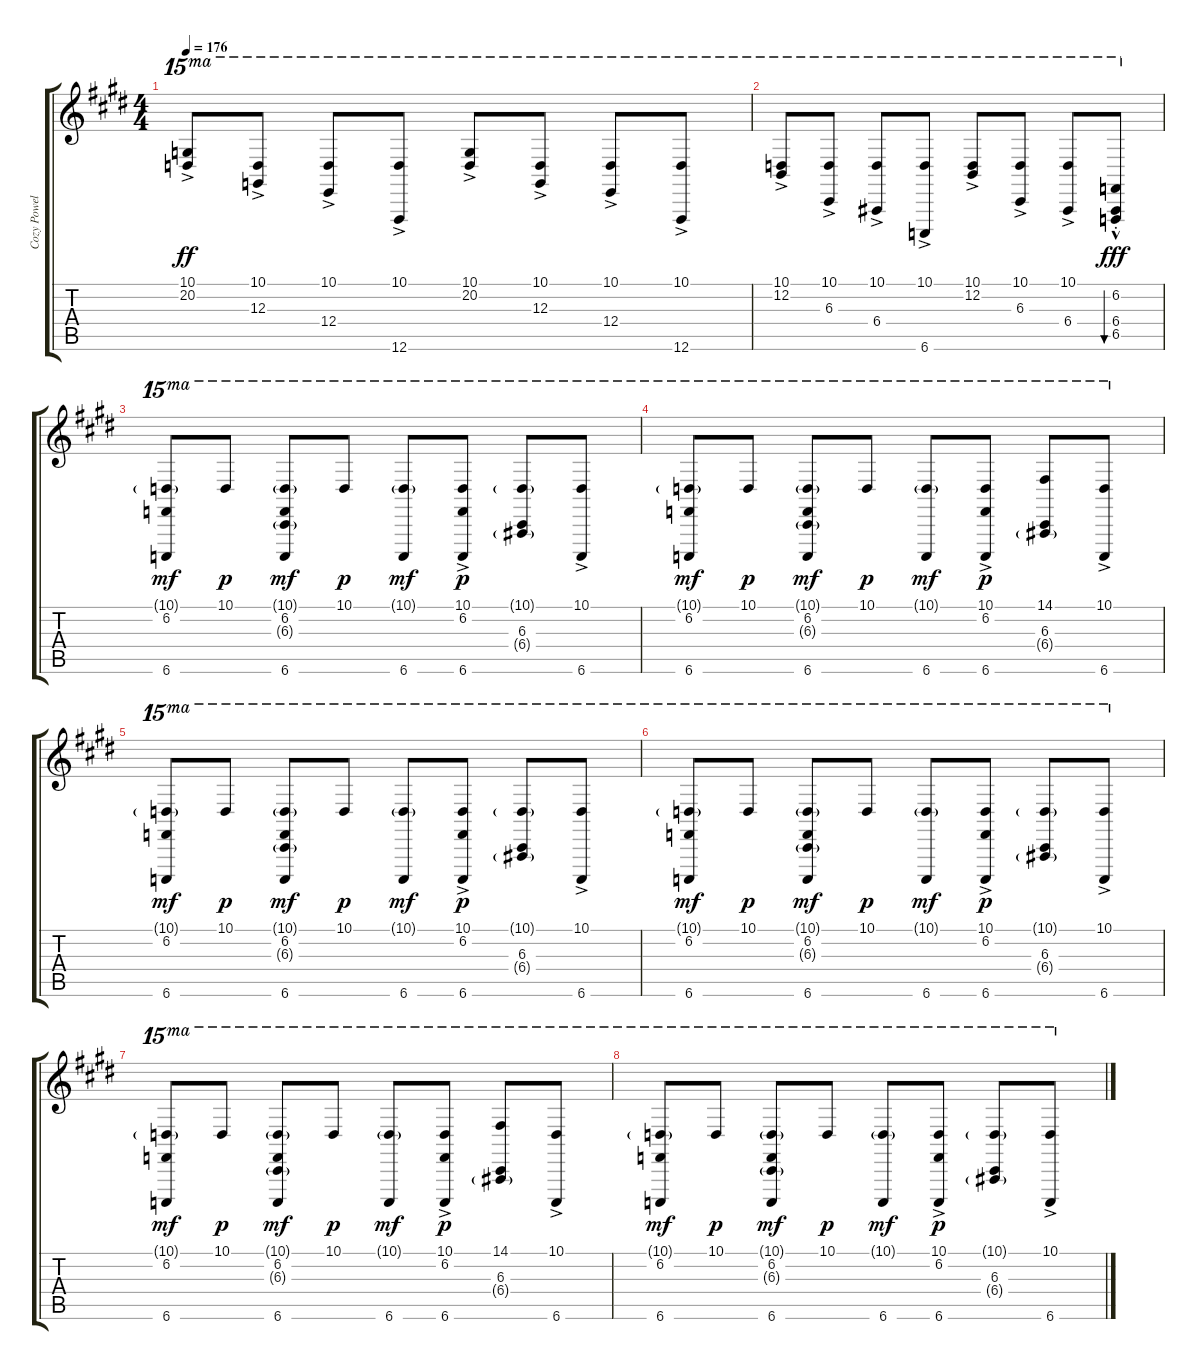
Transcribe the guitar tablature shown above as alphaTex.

\track ("Cozy Powell Drum Kit" "Cozy Powel") {instrument melodictom}
\staff {score tabs}
\tuning (E4 B3 G3 E3 B2 Gb2) {hide}
\ts (4 4)
\tempo 176
\clef g2
\ks e
(10.1{ac} 20.2{ac}).8{ot 15ma dy ff} (10.1{ac} 12.3{ac}).8{ot 15ma} (10.1{ac} 12.4{ac}).8{ot 15ma} (10.1{ac} 12.6{ac}).8{ot 15ma} (10.1{ac} 20.2{ac}).8{ot 15ma} (10.1{ac} 12.3{ac}).8{ot 15ma} (10.1{ac} 12.4{ac}).8{ot 15ma} (10.1{ac} 12.6{ac}).8{ot 15ma} |
(10.1{ac} 12.2{ac}).8{ot 15ma} (10.1{ac} 6.3{ac}).8{ot 15ma} (10.1{ac} 6.4{ac}).8{ot 15ma} (10.1{ac} 6.6{ac}).8{ot 15ma} (10.1{ac} 12.2{ac}).8{ot 15ma} (10.1{ac} 6.3{ac}).8{ot 15ma} (10.1{ac} 6.4{ac}).8{ot 15ma} (6.2{hac st} 6.4{hac st} 6.5{hac st}).8{bu 30 ot 15ma dy fff} |
(10.1{g} 6.2 6.6).8{ot 15ma dy mf} 10.1.8{ot 15ma dy p} (10.1{g} 6.2 6.3{g} 6.6).8{ot 15ma dy mf} 10.1.8{ot 15ma dy p} (10.1{g} 6.6).8{ot 15ma dy mf} (10.1 6.2{ac} 6.6{ac}).8{ot 15ma dy p} (10.1{g} 6.3 6.4{g}).8{ot 15ma} (10.1 6.6{ac}).8{ot 15ma} |
(10.1{g} 6.2 6.6).8{ot 15ma dy mf} 10.1.8{ot 15ma dy p} (10.1{g} 6.2 6.3{g} 6.6).8{ot 15ma dy mf} 10.1.8{ot 15ma dy p} (10.1{g} 6.6).8{ot 15ma dy mf} (10.1 6.2{ac} 6.6{ac}).8{ot 15ma dy p} (14.1 6.3 6.4{g}).8{ot 15ma} (10.1 6.6{ac}).8{ot 15ma} |
(10.1{g} 6.2 6.6).8{ot 15ma dy mf} 10.1.8{ot 15ma dy p} (10.1{g} 6.2 6.3{g} 6.6).8{ot 15ma dy mf} 10.1.8{ot 15ma dy p} (10.1{g} 6.6).8{ot 15ma dy mf} (10.1 6.2{ac} 6.6{ac}).8{ot 15ma dy p} (10.1{g} 6.3 6.4{g}).8{ot 15ma} (10.1 6.6{ac}).8{ot 15ma} |
(10.1{g} 6.2 6.6).8{ot 15ma dy mf} 10.1.8{ot 15ma dy p} (10.1{g} 6.2 6.3{g} 6.6).8{ot 15ma dy mf} 10.1.8{ot 15ma dy p} (10.1{g} 6.6).8{ot 15ma dy mf} (10.1 6.2{ac} 6.6{ac}).8{ot 15ma dy p} (10.1{g} 6.3 6.4{g}).8{ot 15ma} (10.1 6.6{ac}).8{ot 15ma} |
(10.1{g} 6.2 6.6).8{ot 15ma dy mf} 10.1.8{ot 15ma dy p} (10.1{g} 6.2 6.3{g} 6.6).8{ot 15ma dy mf} 10.1.8{ot 15ma dy p} (10.1{g} 6.6).8{ot 15ma dy mf} (10.1 6.2{ac} 6.6{ac}).8{ot 15ma dy p} (14.1 6.3 6.4{g}).8{ot 15ma} (10.1 6.6{ac}).8{ot 15ma} |
(10.1{g} 6.2 6.6).8{ot 15ma dy mf} 10.1.8{ot 15ma dy p} (10.1{g} 6.2 6.3{g} 6.6).8{ot 15ma dy mf} 10.1.8{ot 15ma dy p} (10.1{g} 6.6).8{ot 15ma dy mf} (10.1 6.2{ac} 6.6{ac}).8{ot 15ma dy p} (10.1{g} 6.3 6.4{g}).8{ot 15ma} (10.1 6.6{ac}).8{ot 15ma}
